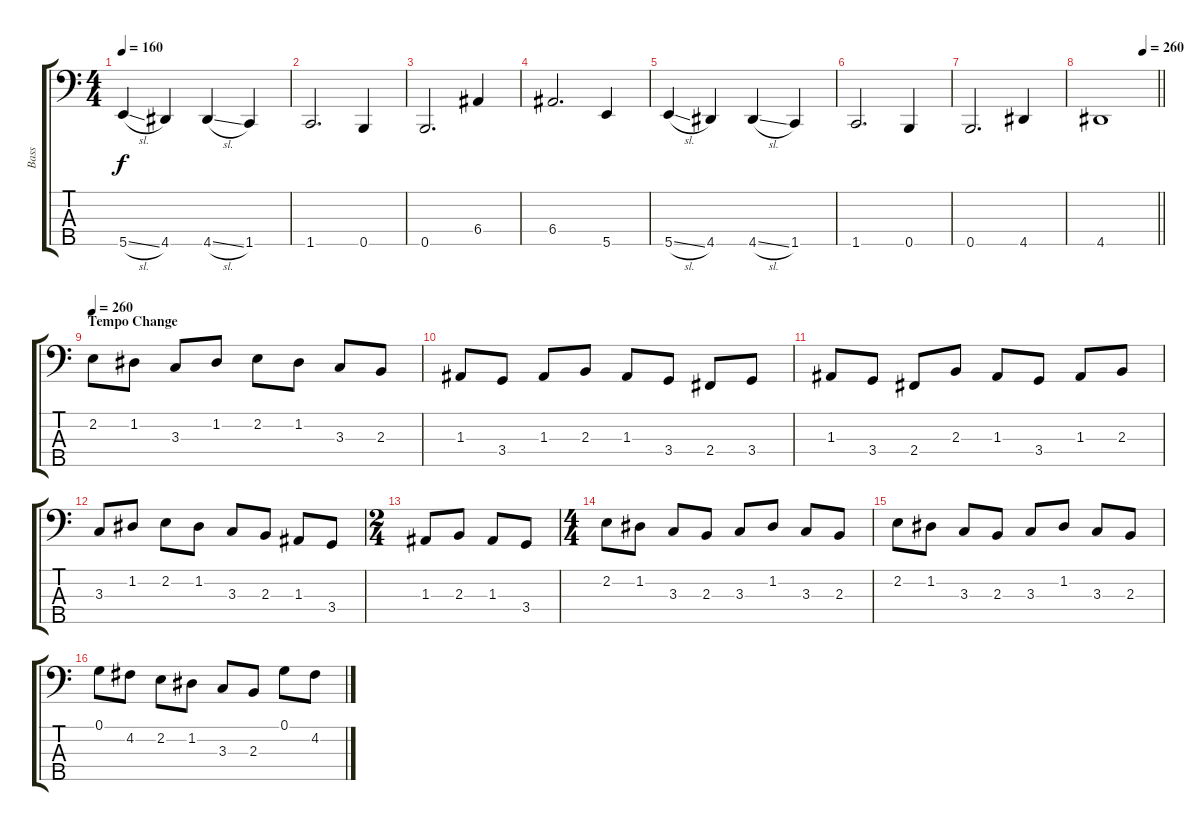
\track ("Bass" "Bass") {instrument electricbasspick}
\staff {score tabs}
\tuning (G2 D2 A1 E1 B0) {hide}
\ts (4 4)
\tempo 160
\clef f4
\ks c
5.5{sl}.4{dy f} 4.5.4 4.5{sl}.4 1.5.4 |
1.5.2{d} 0.5.4 |
0.5.2{d} 6.4.4 |
6.4.2{d} 5.5.4 |
5.5{sl}.4 4.5.4 4.5{sl}.4 1.5.4 |
1.5.2{d} 0.5.4 |
0.5.2{d} 4.5.4 |
\tempo (260 0.75)
\barLineRight lightlight
4.5.1 |
\section ("" "Tempo Change")
\tempo 260
2.2.8 1.2.8 3.3.8 1.2.8 2.2.8 1.2.8 3.3.8 2.3.8 |
1.3.8 3.4.8 1.3.8 2.3.8 1.3.8 3.4.8 2.4.8 3.4.8 |
1.3.8 3.4.8 2.4.8 2.3.8 1.3.8 3.4.8 1.3.8 2.3.8 |
3.3.8 1.2.8 2.2.8 1.2.8 3.3.8 2.3.8 1.3.8 3.4.8 |
\ts (2 4)
1.3.8 2.3.8 1.3.8 3.4.8 |
\ts (4 4)
2.2.8 1.2.8 3.3.8 2.3.8 3.3.8 1.2.8 3.3.8 2.3.8 |
2.2.8 1.2.8 3.3.8 2.3.8 3.3.8 1.2.8 3.3.8 2.3.8 |
0.1.8 4.2.8 2.2.8 1.2.8 3.3.8 2.3.8 0.1.8 4.2.8
